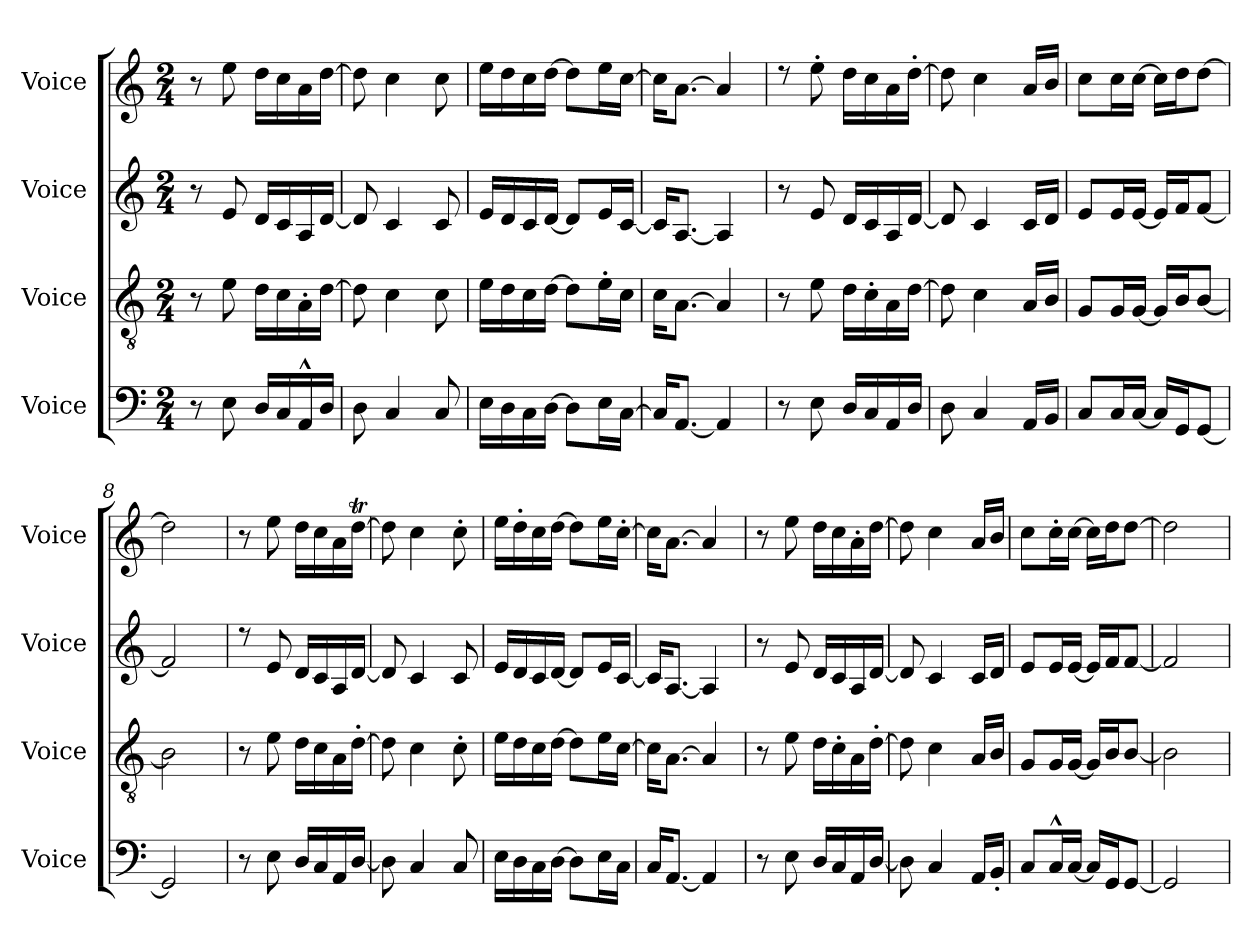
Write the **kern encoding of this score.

**kern	**kern	**kern	**kern
*part4	*part3	*part2	*part1
*staff4	*staff3	*staff2	*staff1
*I"Voice	*I"Voice	*I"Voice	*I"Voice
*I'Voice	*I'Voice	*I'Voice	*I'Voice
*clefF4	*clefGv2	*clefG2	*clefG2
*M2/4	*M2/4	*M2/4	*M2/4
=1	=1	=1	=1
8r	8r	8r	8r
8E\	8e\	8e/	8ee\
16D/LL	16d\LL	16d/LL	16dd\LL
16C/	16c\	16c/	16cc\
16AA^^>/	16A'<\	16A/	16a\
16D/JJ	[>16d\JJ	[<16d/JJ	[>16dd\JJ
=2	=2	=2	=2
8D\	8d\]	8d/]	8dd\]
4C/	4c\	4c/	4cc\
8C/	8c\	8c/	8cc\
=3	=3	=3	=3
16E\LL	16e\LL	16e/LL	16ee\LL
16D\	16d\	16d/	16dd\
16C\	16c\	16c/	16cc\
[>16D\JJ	[>16d\JJ	[<16d/JJ	[>16dd\JJ
8D\L]	8d\L]	8d/L]	8dd\L]
16E\L	16e'<\L	16e/L	16ee\L
[>16C\JJ	16c\JJ	[<16c/JJ	[>16cc\JJ
=4	=4	=4	=4
16C/KL]	16c\KL	16c/KL]	16cc\KL]
[<8.AA/J	[>8.A\J	[<8.A/J	[>8.a\J
4AA/]	4A/]	4A/]	4a/]
!!LO:LB:g=z
=5	=5	=5	=5
8r	8r	8r	8rcc
8E\	8e\	8e/	8ee'<\
16D/LL	16d\LL	16d/LL	16dd\LL
16C/	16c'<\	16c/	16cc\
16AA/	16A\	16A/	16a\
16D/JJ	[>16d\JJ	[<16d/JJ	[>16dd'<\JJ
=6	=6	=6	=6
8D\	8d\]	8d/]	8dd\]
4C/	4c\	4c/	4cc\
16AA/LL	16A/LL	16c/LL	16a/LL
16BB/JJ	16B/JJ	16d/JJ	16b/JJ
=7	=7	=7	=7
8C/L	8G/L	8e/L	8cc\L
16C/L	16G/L	16e/L	16cc\L
[<16C/JJ	[<16G/JJ	[<16e/JJ	[>16cc\JJ
16C/LL]	16G/LL]	16e/LL]	16cc\LL]
16GG/J	16B/J	16f/J	16dd\J
[<8GG/J	[>8B/J	[<8f/J	[>8dd\J
=8	=8	=8	=8
2GG/]	2B\]	2f/]	2dd\]
!!LO:LB:g=z
=9	=9	=9	=9
8r	8r	8rcc	8r
8E\	8e\	8e/	8ee\
16D/LL	16d\LL	16d/LL	16dd\LL
16C/	16c\	16c/	16cc\
16AA/	16A\	16A/	16a\
[>16D/JJ	[>16d'<\JJ	[<16d/JJ	[>16ddT\JJ
=10	=10	=10	=10
8D\]	8d\]	8d/]	8dd\]
4C/	4c\	4c/	4cc\
8C/	8c'<\	8c/	8cc'<'<\
=11	=11	=11	=11
16E\LL	16e\LL	16e/LL	16ee\LL
16D\	16d\	16d/	16dd'<\
16C\	16c\	16c/	16cc\
[>16D\JJ	[>16d\JJ	[<16d/JJ	[>16dd\JJ
8D\L]	8d\L]	8d/L]	8dd\L]
16E\L	16e\L	16e/L	16ee\L
16C\JJ	[>16c\JJ	[<16c/JJ	[>16cc'<\JJ
=12	=12	=12	=12
16C/KL	16c\KL]	16c/KL]	16cc\KL]
[<8.AA/J	[>8.A\J	[<8.A/J	[>8.a\J
4AA/]	4A/]	4A/]	4a/]
!!LO:PB:g=z
=13	=13	=13	=13
8r	8r	8r	8r
8E\	8e\	8e/	8ee\
16D/LL	16d\LL	16d/LL	16dd\LL
16C/	16c'<\	16c/	16cc\
16AA/	16A\	16A/	16a'<\
[>16D/JJ	[>16d'<\JJ	[<16d/JJ	[>16dd\JJ
=14	=14	=14	=14
8D\]	8d\]	8d/]	8dd\]
4C/	4c\	4c/	4cc\
16AA/LL	16A/LL	16c/LL	16a/LL
16BB'>/JJ	16B/JJ	16d/JJ	16b/JJ
=15	=15	=15	=15
8C/L	8G/L	8e/L	8cc\L
16C^^>/L	16G/L	16e/L	16cc'<\L
[<16C/JJ	[<16G/JJ	[<16e/JJ	[>16cc\JJ
16C/LL]	16G/LL]	16e/LL]	16cc\LL]
16GG/J	16B/J	16f/J	16dd\J
[<8GG/J	[>8B/J	[<8f/J	[>8dd\J
=16	=16	=16	=16
2GG/]	2B\]	2f/]	2dd\]
=	=	=	=
*-	*-	*-	*-
